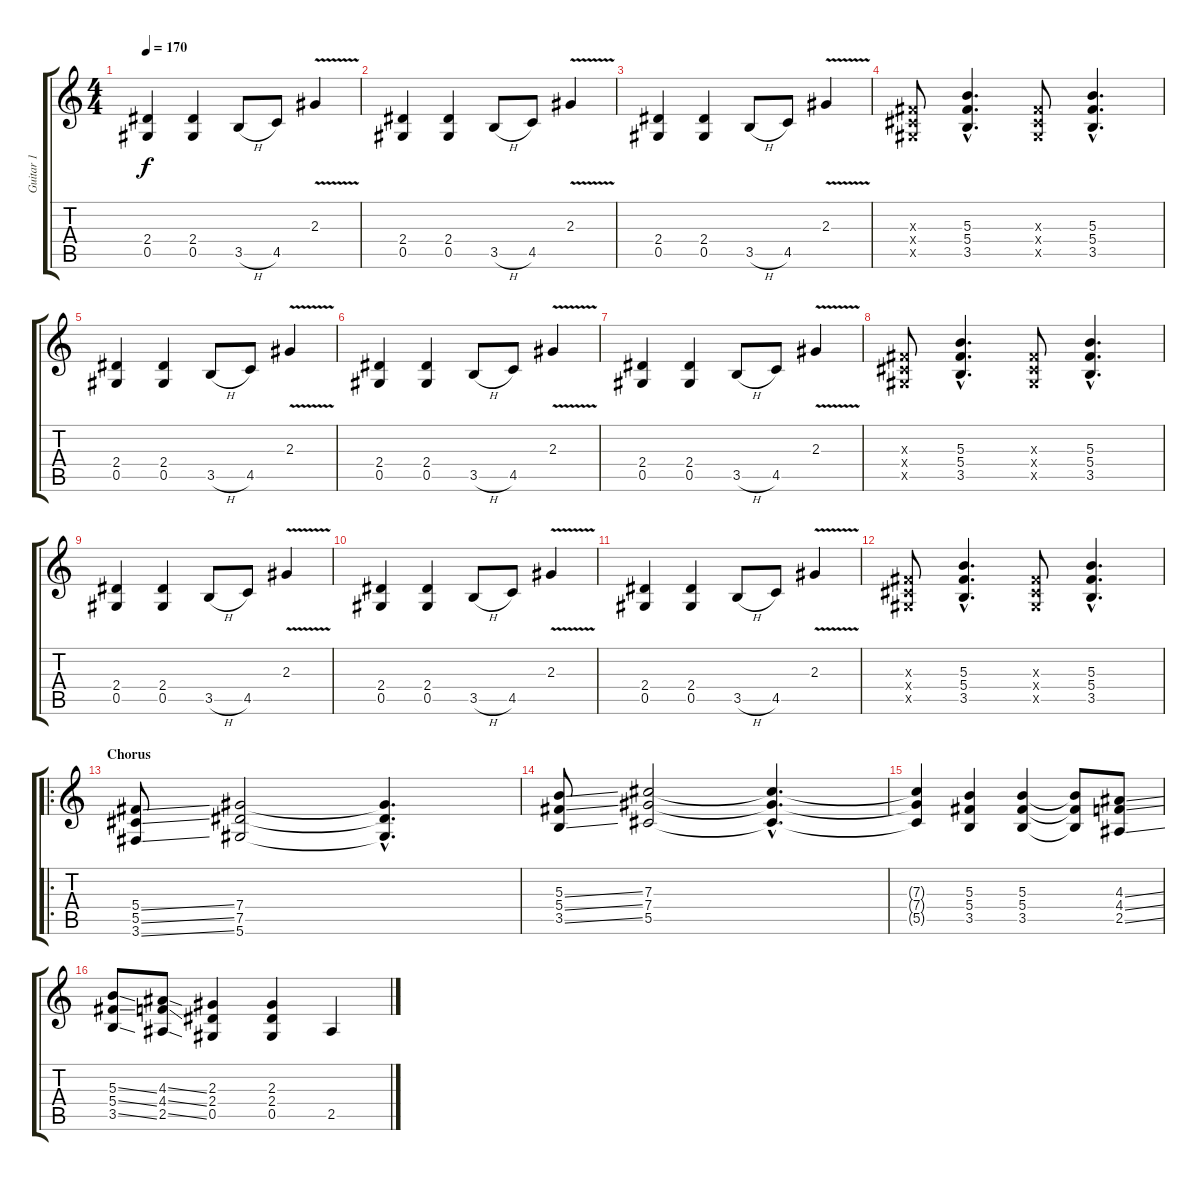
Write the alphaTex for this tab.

\track ("Guitar 1" "Guitar 1") {instrument distortionguitar}
\staff {score tabs}
\tuning (Eb4 Bb3 Gb3 Db3 Ab2 Eb2) {hide}
\ts (4 4)
\tempo 170
\clef g2
\ks c
(2.4 0.5).4{dy f} (2.4 0.5).4 3.5{h}.8 4.5.8 2.3{v}.4 |
(2.4 0.5).4 (2.4 0.5).4 3.5{h}.8 4.5.8 2.3{v}.4 |
(2.4 0.5).4 (2.4 0.5).4 3.5{h}.8 4.5.8 2.3{v}.4 |
(0.3{x} 0.4{x} 0.5{x}).8 (5.3{hac} 5.4{hac} 3.5{hac}).4{d} (0.3{x} 0.4{x} 0.5{x}).8 (5.3{hac} 5.4{hac} 3.5{hac}).4{d} |
(2.4 0.5).4 (2.4 0.5).4 3.5{h}.8 4.5.8 2.3{v}.4 |
(2.4 0.5).4 (2.4 0.5).4 3.5{h}.8 4.5.8 2.3{v}.4 |
(2.4 0.5).4 (2.4 0.5).4 3.5{h}.8 4.5.8 2.3{v}.4 |
(0.3{x} 0.4{x} 0.5{x}).8 (5.3{hac} 5.4{hac} 3.5{hac}).4{d} (0.3{x} 0.4{x} 0.5{x}).8 (5.3{hac} 5.4{hac} 3.5{hac}).4{d} |
(2.4 0.5).4 (2.4 0.5).4 3.5{h}.8 4.5.8 2.3{v}.4 |
(2.4 0.5).4 (2.4 0.5).4 3.5{h}.8 4.5.8 2.3{v}.4 |
(2.4 0.5).4 (2.4 0.5).4 3.5{h}.8 4.5.8 2.3{v}.4 |
(0.3{x} 0.4{x} 0.5{x}).8 (5.3{hac} 5.4{hac} 3.5{hac}).4{d} (0.3{x} 0.4{x} 0.5{x}).8 (5.3{hac} 5.4{hac} 3.5{hac}).4{d} |
\ro
\section ("" "Chorus")
(5.4{ss} 5.5{ss} 3.6{ss}).8 (7.4 7.5 5.6).2 (7.4{hac t} 7.5{hac t} 5.6{hac t}).4{d} |
(5.3{ss} 5.4{ss} 3.5{ss}).8 (7.3 7.4 5.5).2 (7.3{hac t} 7.4{hac t} 5.5{hac t}).4{d} |
(7.3{t} 7.4{t} 5.5{t}).4 (5.3 5.4 3.5).4 (5.3 5.4 3.5).4 (5.3{t} 5.4{t} 3.5{t}).8 (4.3{ss} 4.4{ss} 2.5{ss}).8 |
(5.3{ss} 5.4{ss} 3.5{ss}).8 (4.3{ss} 4.4{ss} 2.5{ss}).8 (2.3 2.4 0.5).4 (2.3 2.4 0.5).4 2.5.4
